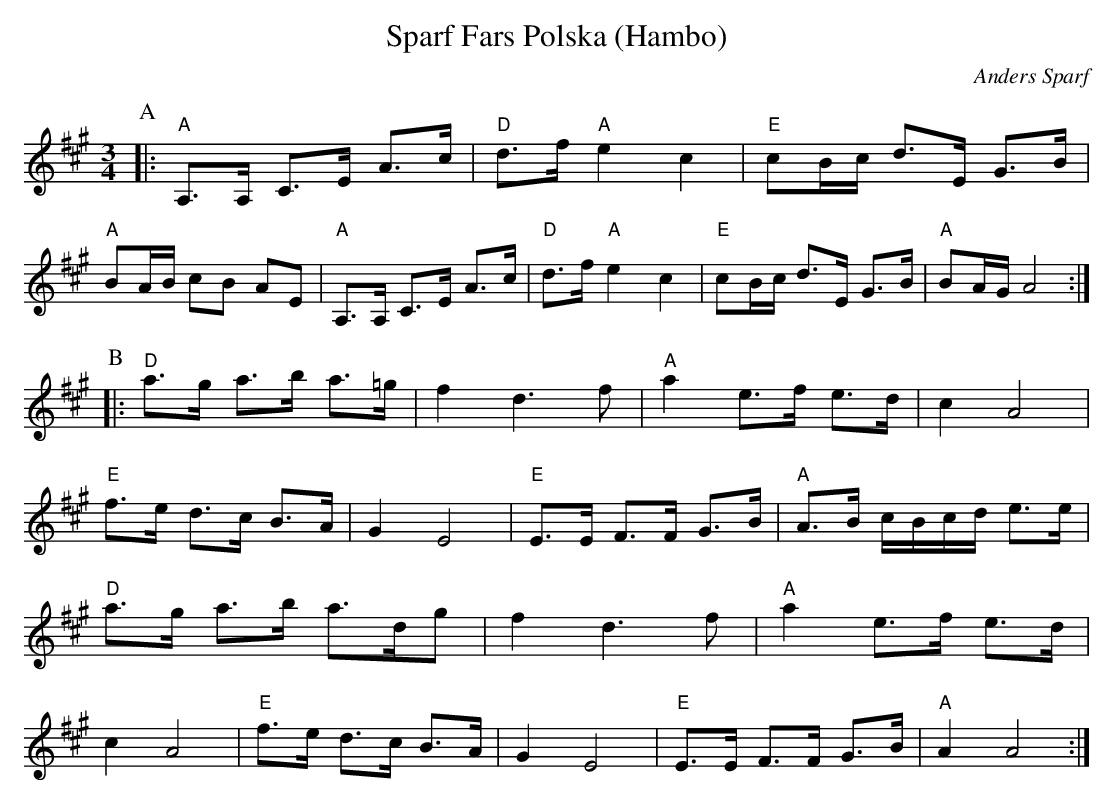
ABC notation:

X:1
T:Sparf Fars Polska (Hambo)
C:Anders Sparf
M:3/4
L:1/8
K:A
P:A
|: "A"A,>A, C>E A>c \
| "D"d>f "A"e2 c2 \
| "E"cB/c/ d>E G>B \
| "A"BA/B/ cB AE \
| "A"A,>A, C>E A>c \
| "D"d>f "A"e2 c2 \
| "E"cB/c/ d>E G>B \
| "A"BA/G/ A4 :|
P:B
|: "D"a>g a>b a>=g \
| f2 d3 f \
| "A"a2 e>f e>d \
| c2 A4 \
| "E"f>e d>c B>A \
| G2 E4 \
| "E"E>E F>F G>B \
| "A"A>B c/B/c/d/ e>e \
| "D"a>g a>b a>dg \
| f2 d3 f \
| "A"a2 e>f e>d \
| c2 A4 \
| "E"f>e d>c B>A \
| G2 E4 \
| "E"E>E F>F G>B \
| "A"A2 A4 :|
